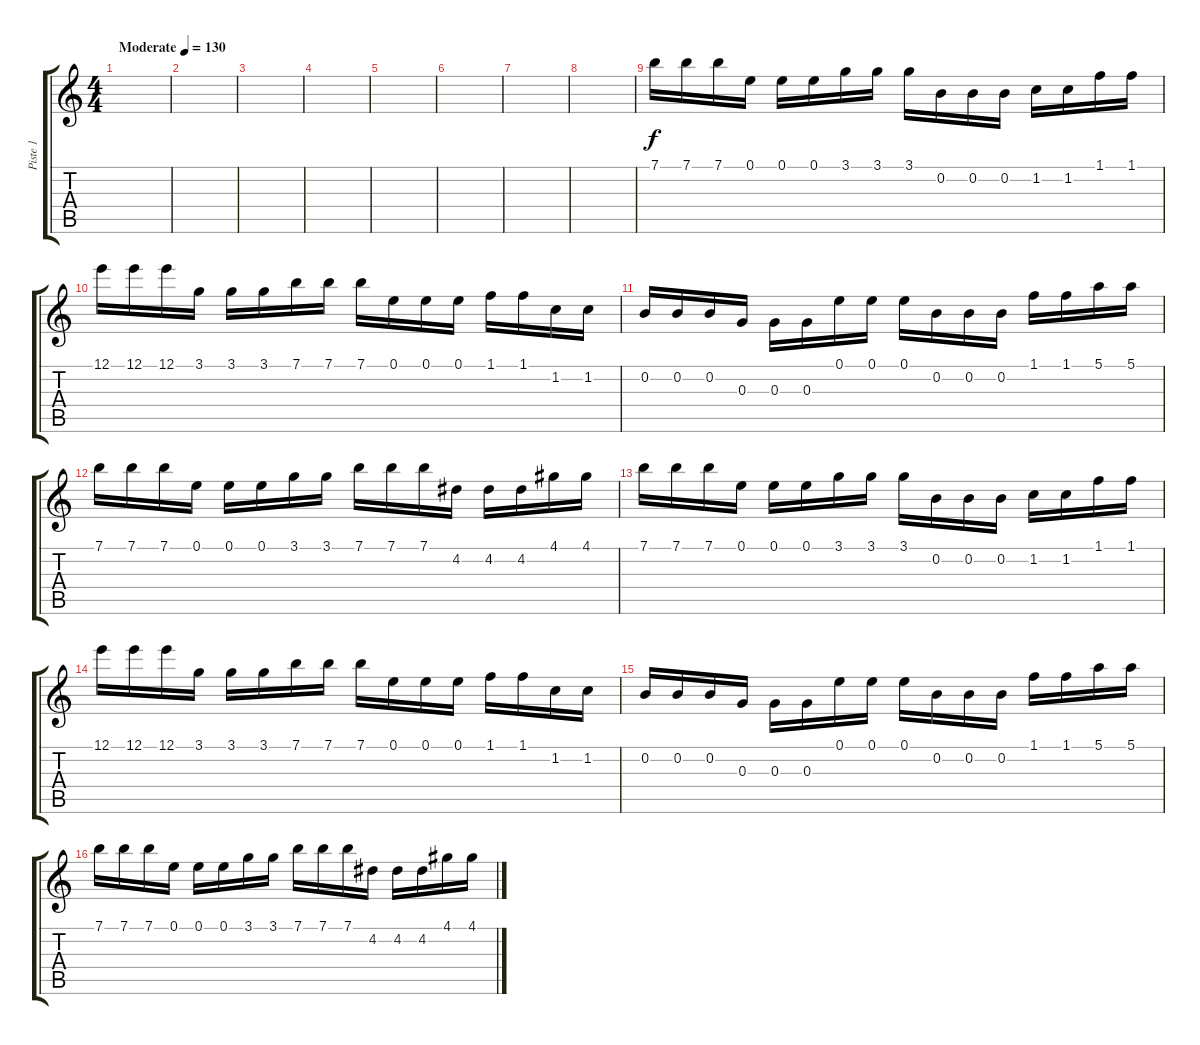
\track ("Piste 1" "Piste 1") {instrument distortionguitar}
\staff {score tabs}
\tuning (E4 B3 G3 D3 A2 E2) {hide}
\ts (4 4)
\tempo (130 "Moderate")
\clef g2
\ks c
|
|
|
|
|
|
|
|
7.1.16 7.1.16 7.1.16 0.1.16 0.1.16 0.1.16 3.1.16 3.1.16 3.1.16 0.2.16 0.2.16 0.2.16 1.2.16 1.2.16 1.1.16 1.1.16 |
12.1.16 12.1.16 12.1.16 3.1.16 3.1.16 3.1.16 7.1.16 7.1.16 7.1.16 0.1.16 0.1.16 0.1.16 1.1.16 1.1.16 1.2.16 1.2.16 |
0.2.16 0.2.16 0.2.16 0.3.16 0.3.16 0.3.16 0.1.16 0.1.16 0.1.16 0.2.16 0.2.16 0.2.16 1.1.16 1.1.16 5.1.16 5.1.16 |
7.1.16 7.1.16 7.1.16 0.1.16 0.1.16 0.1.16 3.1.16 3.1.16 7.1.16 7.1.16 7.1.16 4.2.16 4.2.16 4.2.16 4.1.16 4.1.16 |
7.1.16 7.1.16 7.1.16 0.1.16 0.1.16 0.1.16 3.1.16 3.1.16 3.1.16 0.2.16 0.2.16 0.2.16 1.2.16 1.2.16 1.1.16 1.1.16 |
12.1.16 12.1.16 12.1.16 3.1.16 3.1.16 3.1.16 7.1.16 7.1.16 7.1.16 0.1.16 0.1.16 0.1.16 1.1.16 1.1.16 1.2.16 1.2.16 |
0.2.16 0.2.16 0.2.16 0.3.16 0.3.16 0.3.16 0.1.16 0.1.16 0.1.16 0.2.16 0.2.16 0.2.16 1.1.16 1.1.16 5.1.16 5.1.16 |
7.1.16 7.1.16 7.1.16 0.1.16 0.1.16 0.1.16 3.1.16 3.1.16 7.1.16 7.1.16 7.1.16 4.2.16 4.2.16 4.2.16 4.1.16 4.1.16
